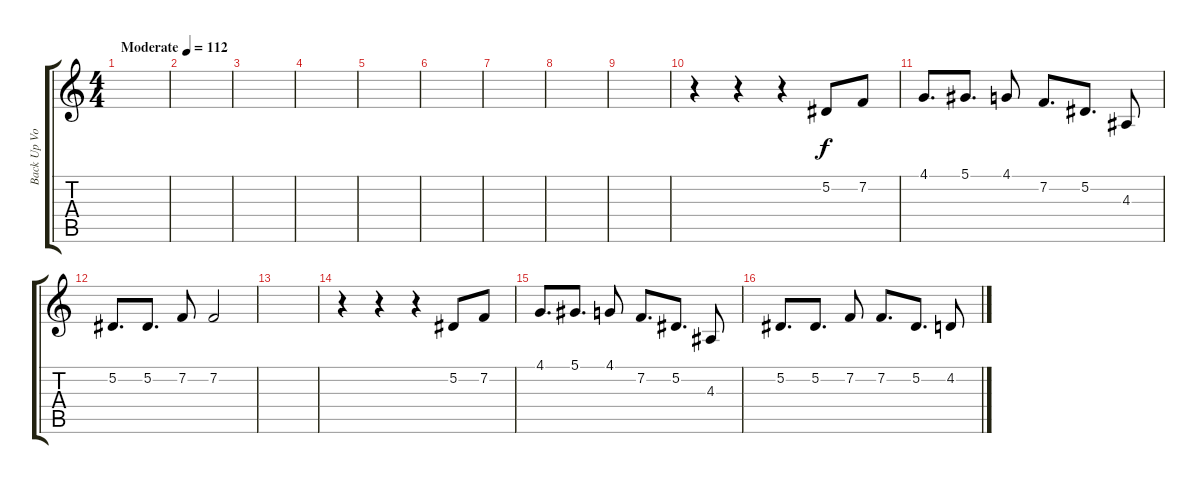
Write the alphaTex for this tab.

\track ("Back Up Vocals " "Back Up Vo") {instrument tenorsax}
\staff {score tabs}
\tuning (Eb4 Bb3 Gb3 Db3 Ab2 Eb2) {hide}
\ts (4 4)
\tempo (112 "Moderate")
\clef g2
\ks c
|
|
|
|
|
|
|
|
|
r.4 r.4 r.4 5.2.8 7.2.8 |
4.1.8{d} 5.1.8{d} 4.1.8 7.2.8{d} 5.2.8{d} 4.3.8 |
5.2.8{d} 5.2.8{d} 7.2.8 7.2.2 |
|
r.4 r.4 r.4 5.2.8 7.2.8 |
4.1.8{d} 5.1.8{d} 4.1.8 7.2.8{d} 5.2.8{d} 4.3.8 |
5.2.8{d} 5.2.8{d} 7.2.8 7.2.8{d} 5.2.8{d} 4.2.8
